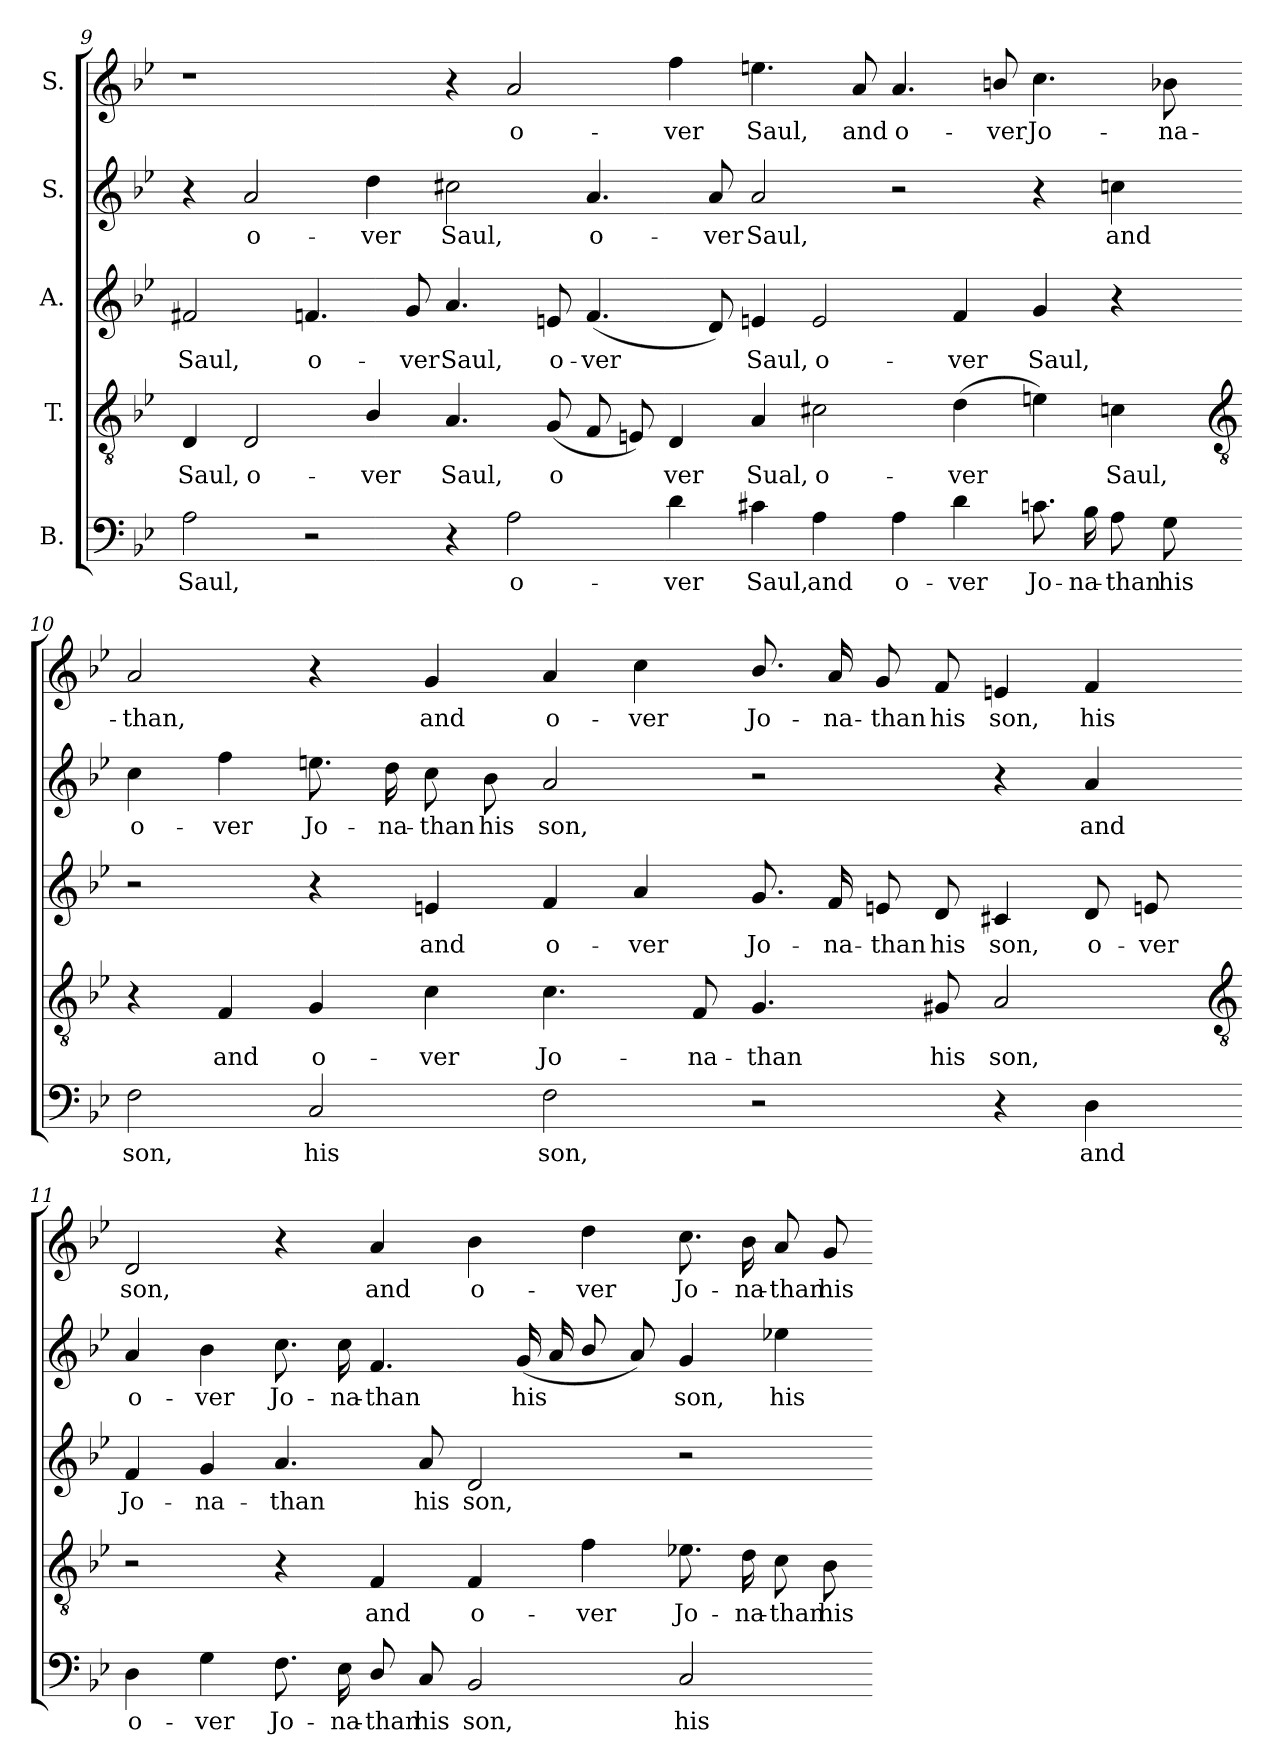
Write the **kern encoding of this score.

**kern	**text	**kern	**text	**kern	**text	**kern	**text	**kern	**text
*part5	*part5	*part4	*part4	*part3	*part3	*part2	*part2	*part1	*part1
*staff5	*staff5	*staff4	*staff4	*staff3	*staff3	*staff2	*staff2	*staff1	*staff1
*I"B.	*	*I"T.	*	*I"A.	*	*I"S.	*	*I"S.	*
!!LO:LB:g=z
*clefF4	*	*clefGv2	*	*clefG2	*	*clefG2	*	*clefG2	*
*k[b-e-]	*	*k[b-e-]	*	*k[b-e-]	*	*k[b-e-]	*	*k[b-e-]	*
*B-:	*	*B-:	*	*B-:	*	*B-:	*	*B-:	*
=9	=9	=9	=9	=9	=9	=9	=9	=9	=9
!	!LO:LY:b	!	!LO:LY:b	!	!LO:LY:b	!	!	!	!
2A	Saul,	4D	Saul,	2f#X	Saul,	4r	.	1r	.
!	!	!	!LO:LY:b	!	!	!	!LO:LY:b	!	!
.	.	2D	o-	.	.	2a	o-	.	.
!	!	!	!	!	!LO:LY:b	!	!	!	!
2r	.	.	.	4.fn	o-	.	.	.	.
!	!	!	!LO:LY:b	!	!	!	!LO:LY:b	!	!
.	.	4B-/	-ver	.	.	4dd	-ver	.	.
!	!	!	!	!	!LO:LY:b	!	!	!	!
.	.	.	.	8g	-ver	.	.	.	.
!	!	!	!LO:LY:b	!	!LO:LY:b	!	!LO:LY:b	!	!
4r	.	4.A	Saul,	4.a	Saul,	2cc#X	Saul,	4r	.
!	!LO:LY:b	!	!	!	!	!	!	!	!LO:LY:b
2A	o-	.	.	.	.	.	.	2a	o-
!	!	!	!LO:LY:b	!	!LO:LY:b	!	!	!	!
.	.	(<8G	o	8en	o-	.	.	.	.
!	!	!	!	!	!LO:LY:b	!	!LO:LY:b	!	!
.	.	8F	.	(<4.f	-ver	4.a	o-	.	.
.	.	8En)	.	.	.	.	.	.	.
!	!LO:LY:b	!	!LO:LY:b	!	!	!	!	!	!LO:LY:b
4d	-ver	4D	ver	.	.	.	.	4ff	-ver
!	!	!	!	!	!	!	!LO:LY:b	!	!
.	.	.	.	8d)	.	8a	-ver	.	.
!	!LO:LY:b	!	!LO:LY:b	!	!LO:LY:b	!	!LO:LY:b	!	!LO:LY:b
4c#X	Saul,	4A	Sual,	4en	Saul,	2a	Saul,	4.een	Saul,
!	!LO:LY:b	!	!LO:LY:b	!	!LO:LY:b	!	!	!	!
4A	and	2c#X	o-	2e	o-	.	.	.	.
!	!	!	!	!	!	!	!	!	!LO:LY:b
.	.	.	.	.	.	.	.	8a	and
!	!LO:LY:b	!	!	!	!	!	!	!	!LO:LY:b
4A	o-	.	.	.	.	2r	.	4.a	o-
!	!LO:LY:b	!	!LO:LY:b	!	!LO:LY:b	!	!	!	!
4d	-ver	(>4d	-ver	4f	-ver	.	.	.	.
!	!	!	!	!	!	!	!	!	!LO:LY:b
.	.	.	.	.	.	.	.	8bn/	-ver
!	!LO:LY:b	!	!	!	!LO:LY:b	!	!	!	!LO:LY:b
8.cn	Jo-	4en)	.	4g	Saul,	4r	.	4.cc	Jo-
!	!LO:LY:b	!	!	!	!	!	!	!	!
16B-	-na-	.	.	.	.	.	.	.	.
!	!LO:LY:b	!	!LO:LY:b	!	!	!	!LO:LY:b	!	!
8A	-than	4cn	Saul,	4r	.	4ccn	and	.	.
!	!LO:LY:b	!	!	!	!	!	!	!	!LO:LY:b
8G	his	.	.	.	.	.	.	8b-X	-na-
!!LO:LB:g=z
=10-	=10-	=10-	=10-	=10-	=10-	=10-	=10-	=10-	=10-
*	*	*clefGv2	*	*	*	*	*	*	*
!	!LO:LY:b	!	!	!	!	!	!LO:LY:b	!	!LO:LY:b
2F	son,	4r	.	2r	.	4cc	o-	2a	-than,
!	!	!	!LO:LY:b	!	!	!	!LO:LY:b	!	!
.	.	4F	and	.	.	4ff	-ver	.	.
!	!LO:LY:b	!	!LO:LY:b	!	!	!	!LO:LY:b	!	!
2C	his	4G	o-	4r	.	8.een	Jo-	4r	.
!	!	!	!	!	!	!	!LO:LY:b	!	!
.	.	.	.	.	.	16dd	-na-	.	.
!	!	!	!LO:LY:b	!	!LO:LY:b	!	!LO:LY:b	!	!LO:LY:b
.	.	4c	-ver	4en	and	8cc	-than	4g	and
!	!	!	!	!	!	!	!LO:LY:b	!	!
.	.	.	.	.	.	8b-	his	.	.
!	!LO:LY:b	!	!LO:LY:b	!	!LO:LY:b	!	!LO:LY:b	!	!LO:LY:b
2F	son,	4.c	Jo-	4f	o-	2a	son,	4a	o-
!	!	!	!	!	!LO:LY:b	!	!	!	!LO:LY:b
.	.	.	.	4a	-ver	.	.	4cc	-ver
!	!	!	!LO:LY:b	!	!	!	!	!	!
.	.	8F	-na-	.	.	.	.	.	.
!	!	!	!LO:LY:b	!	!LO:LY:b	!	!	!	!LO:LY:b
2r	.	4.G	-than	8.g	Jo-	2r	.	8.b-/	Jo-
!	!	!	!	!	!LO:LY:b	!	!	!	!LO:LY:b
.	.	.	.	16f	-na-	.	.	16a	-na-
!	!	!	!	!	!LO:LY:b	!	!	!	!LO:LY:b
.	.	.	.	8en	-than	.	.	8g	-than
!	!	!	!LO:LY:b	!	!LO:LY:b	!	!	!	!LO:LY:b
.	.	8G#X	his	8d	his	.	.	8f	his
!	!	!	!LO:LY:b	!	!LO:LY:b	!	!	!	!LO:LY:b
4r	.	2A	son,	4c#X	son,	4r	.	4en	son,
!	!LO:LY:b	!	!	!	!LO:LY:b	!	!LO:LY:b	!	!LO:LY:b
4D	and	.	.	8d	o-	4a	and	4f	his
!	!	!	!	!	!LO:LY:b	!	!	!	!
.	.	.	.	8en	-ver	.	.	.	.
!!LO:LB:g=z
=11-	=11-	=11-	=11-	=11-	=11-	=11-	=11-	=11-	=11-
*	*	*clefGv2	*	*	*	*	*	*	*
!	!LO:LY:b	!	!	!	!LO:LY:b	!	!LO:LY:b	!	!LO:LY:b
4D	o-	2r	.	4f	Jo-	4a	o-	2d	son,
!	!LO:LY:b	!	!	!	!LO:LY:b	!	!LO:LY:b	!	!
4G	-ver	.	.	4g	-na-	4b-	-ver	.	.
!	!LO:LY:b	!	!	!	!LO:LY:b	!	!LO:LY:b	!	!
8.F	Jo-	4r	.	4.a	-than	8.cc	Jo-	4r	.
!	!LO:LY:b	!	!	!	!	!	!LO:LY:b	!	!
16E-	-na-	.	.	.	.	16cc	-na-	.	.
!	!LO:LY:b	!	!LO:LY:b	!	!	!	!LO:LY:b	!	!LO:LY:b
8D/	-than	4F	and	.	.	4.f	-than	4a	and
!	!LO:LY:b	!	!	!	!LO:LY:b	!	!	!	!
8C	his	.	.	8a	his	.	.	.	.
!	!LO:LY:b	!	!LO:LY:b	!	!LO:LY:b	!	!	!	!LO:LY:b
2BB-	son,	4F	o-	2d	son,	.	.	4b-	o-
!	!	!	!	!	!	!	!LO:LY:b	!	!
.	.	.	.	.	.	(<16g	his	.	.
.	.	.	.	.	.	16a	.	.	.
!	!	!	!LO:LY:b	!	!	!	!	!	!LO:LY:b
.	.	4f	-ver	.	.	8b-/	.	4dd	-ver
.	.	.	.	.	.	8a)	.	.	.
!	!LO:LY:b	!	!LO:LY:b	!	!	!	!LO:LY:b	!	!LO:LY:b
2C	his	8.e-	Jo-	2r	.	4g	son,	8.cc	Jo-
!	!	!	!LO:LY:b	!	!	!	!	!	!LO:LY:b
.	.	16d	-na-	.	.	.	.	16b-	-na-
!	!	!	!LO:LY:b	!	!	!	!LO:LY:b	!	!LO:LY:b
.	.	8c	-than	.	.	4ee-	his	8a	-than
!	!	!	!LO:LY:b	!	!	!	!	!	!LO:LY:b
.	.	8B-	his	.	.	.	.	8g	his
=-	=-	=-	=-	=-	=-	=-	=-	=-	=-
*-	*-	*-	*-	*-	*-	*-	*-	*-	*-
